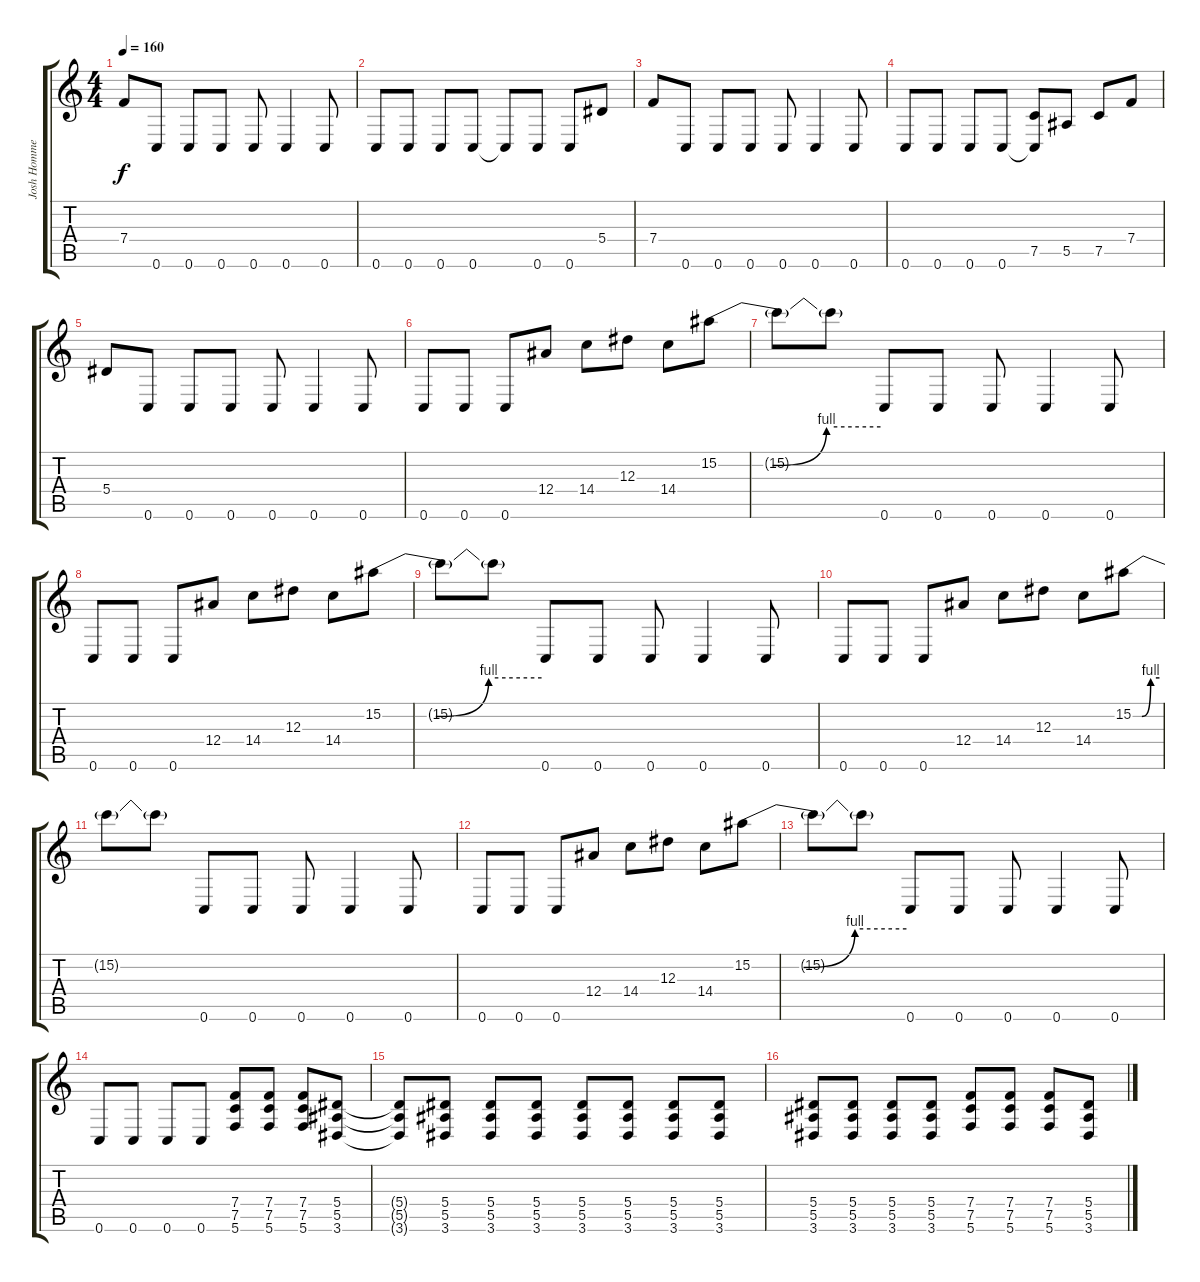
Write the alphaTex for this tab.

\track ("Josh Homme 2" "Josh Homme") {instrument distortionguitar}
\staff {score tabs}
\tuning (C4 G3 Eb3 Bb2 F2 C2) {hide}
\ts (4 4)
\tempo 160
\clef g2
\ks c
7.4.8{dy f} 0.6.8 0.6.8 0.6.8 0.6.8 0.6.4 0.6.8 |
0.6.8 0.6.8 0.6.8 0.6.8 0.6{t}.8 0.6.8 0.6.8 5.4.8 |
7.4.8 0.6.8 0.6.8 0.6.8 0.6.8 0.6.4 0.6.8 |
0.6.8 0.6.8 0.6.8 0.6.8 (7.5 0.6{t}).8 5.5.8 7.5.8 7.4.8 |
5.4.8 0.6.8 0.6.8 0.6.8 0.6.8 0.6.4 0.6.8 |
0.6.8 0.6.8 0.6.8 12.4.8 14.4.8 12.3.8 14.4.8 15.2{be (custom 0 0 20 0 40 4 60 4)}.8 |
15.2{t}.8 15.2{t}.8 0.6.8 0.6.8 0.6.8 0.6.4 0.6.8 |
0.6.8 0.6.8 0.6.8 12.4.8 14.4.8 12.3.8 14.4.8 15.2{be (custom 0 0 20 0 40 4 60 4)}.8 |
15.2{t}.8 15.2{t}.8 0.6.8 0.6.8 0.6.8 0.6.4 0.6.8 |
0.6.8 0.6.8 0.6.8 12.4.8 14.4.8 12.3.8 14.4.8 15.2{be (custom 0 0 20 0 40 4 60 4)}.8 |
15.2{t}.8 15.2{t}.8 0.6.8 0.6.8 0.6.8 0.6.4 0.6.8 |
0.6.8 0.6.8 0.6.8 12.4.8 14.4.8 12.3.8 14.4.8 15.2{be (custom 0 0 20 0 40 4 60 4)}.8 |
15.2{t}.8 15.2{t}.8 0.6.8 0.6.8 0.6.8 0.6.4 0.6.8 |
0.6.8 0.6.8 0.6.8 0.6.8 (7.4 7.5 5.6).8 (7.4 7.5 5.6).8 (7.4 7.5 5.6).8 (5.4 5.5 3.6).8 |
(5.4{t} 5.5{t} 3.6{t}).8 (5.4 5.5 3.6).8 (5.4 5.5 3.6).8 (5.4 5.5 3.6).8 (5.4 5.5 3.6).8 (5.4 5.5 3.6).8 (5.4 5.5 3.6).8 (5.4 5.5 3.6).8 |
(5.4 5.5 3.6).8 (5.4 5.5 3.6).8 (5.4 5.5 3.6).8 (5.4 5.5 3.6).8 (7.4 7.5 5.6).8 (7.4 7.5 5.6).8 (7.4 7.5 5.6).8 (5.4 5.5 3.6).8
